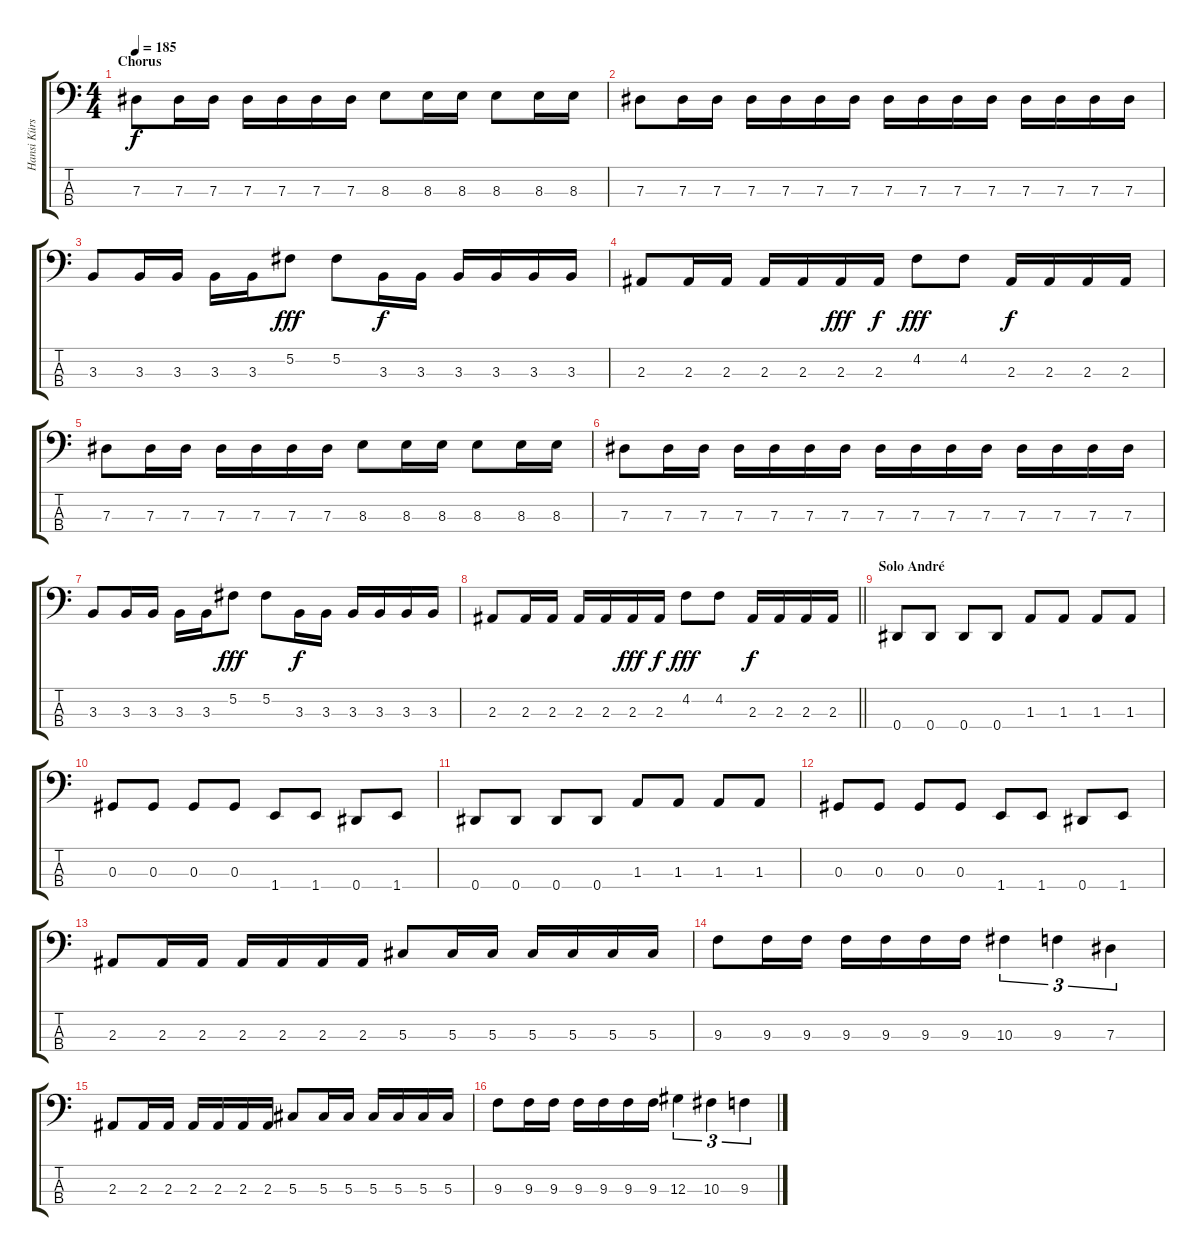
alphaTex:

\track ("Hansi Kürsch" "Hansi Kürs") {instrument electricbasspick}
\staff {score tabs}
\tuning (Gb2 Db2 Ab1 Eb1) {hide}
\ts (4 4)
\section ("" "Chorus")
\tempo 185
\clef f4
\ks c
7.3.8{dy f} 7.3.16 7.3.16 7.3.16 7.3.16 7.3.16 7.3.16 8.3.8 8.3.16 8.3.16 8.3.8 8.3.16 8.3.16 |
7.3.8 7.3.16 7.3.16 7.3.16 7.3.16 7.3.16 7.3.16 7.3.16 7.3.16 7.3.16 7.3.16 7.3.16 7.3.16 7.3.16 7.3.16 |
3.3.8 3.3.16 3.3.16 3.3.16 3.3.16 5.2.8{dy fff} 5.2.8 3.3.16{dy f} 3.3.16 3.3.16 3.3.16 3.3.16 3.3.16 |
2.3.8 2.3.16 2.3.16 2.3.16 2.3.16 2.3.16{dy fff} 2.3.16{dy f} 4.2.8{dy fff} 4.2.8 2.3.16{dy f} 2.3.16 2.3.16 2.3.16 |
7.3.8 7.3.16 7.3.16 7.3.16 7.3.16 7.3.16 7.3.16 8.3.8 8.3.16 8.3.16 8.3.8 8.3.16 8.3.16 |
7.3.8 7.3.16 7.3.16 7.3.16 7.3.16 7.3.16 7.3.16 7.3.16 7.3.16 7.3.16 7.3.16 7.3.16 7.3.16 7.3.16 7.3.16 |
3.3.8 3.3.16 3.3.16 3.3.16 3.3.16 5.2.8{dy fff} 5.2.8 3.3.16{dy f} 3.3.16 3.3.16 3.3.16 3.3.16 3.3.16 |
\barLineRight lightlight
2.3.8 2.3.16 2.3.16 2.3.16 2.3.16 2.3.16{dy fff} 2.3.16{dy f} 4.2.8{dy fff} 4.2.8 2.3.16{dy f} 2.3.16 2.3.16 2.3.16 |
\section ("" "Solo André")
0.4.8 0.4.8 0.4.8 0.4.8 1.3.8 1.3.8 1.3.8 1.3.8 |
0.3.8 0.3.8 0.3.8 0.3.8 1.4.8 1.4.8 0.4.8 1.4.8 |
0.4.8 0.4.8 0.4.8 0.4.8 1.3.8 1.3.8 1.3.8 1.3.8 |
0.3.8 0.3.8 0.3.8 0.3.8 1.4.8 1.4.8 0.4.8 1.4.8 |
2.3.8 2.3.16 2.3.16 2.3.16 2.3.16 2.3.16 2.3.16 5.3.8 5.3.16 5.3.16 5.3.16 5.3.16 5.3.16 5.3.16 |
9.3.8 9.3.16 9.3.16 9.3.16 9.3.16 9.3.16 9.3.16 10.3.4{tu (3 2)} 9.3.4{tu (3 2)} 7.3.4{tu (3 2)} |
2.3.8 2.3.16 2.3.16 2.3.16 2.3.16 2.3.16 2.3.16 5.3.8 5.3.16 5.3.16 5.3.16 5.3.16 5.3.16 5.3.16 |
9.3.8 9.3.16 9.3.16 9.3.16 9.3.16 9.3.16 9.3.16 12.3.4{tu (3 2)} 10.3.4{tu (3 2)} 9.3.4{tu (3 2)}
